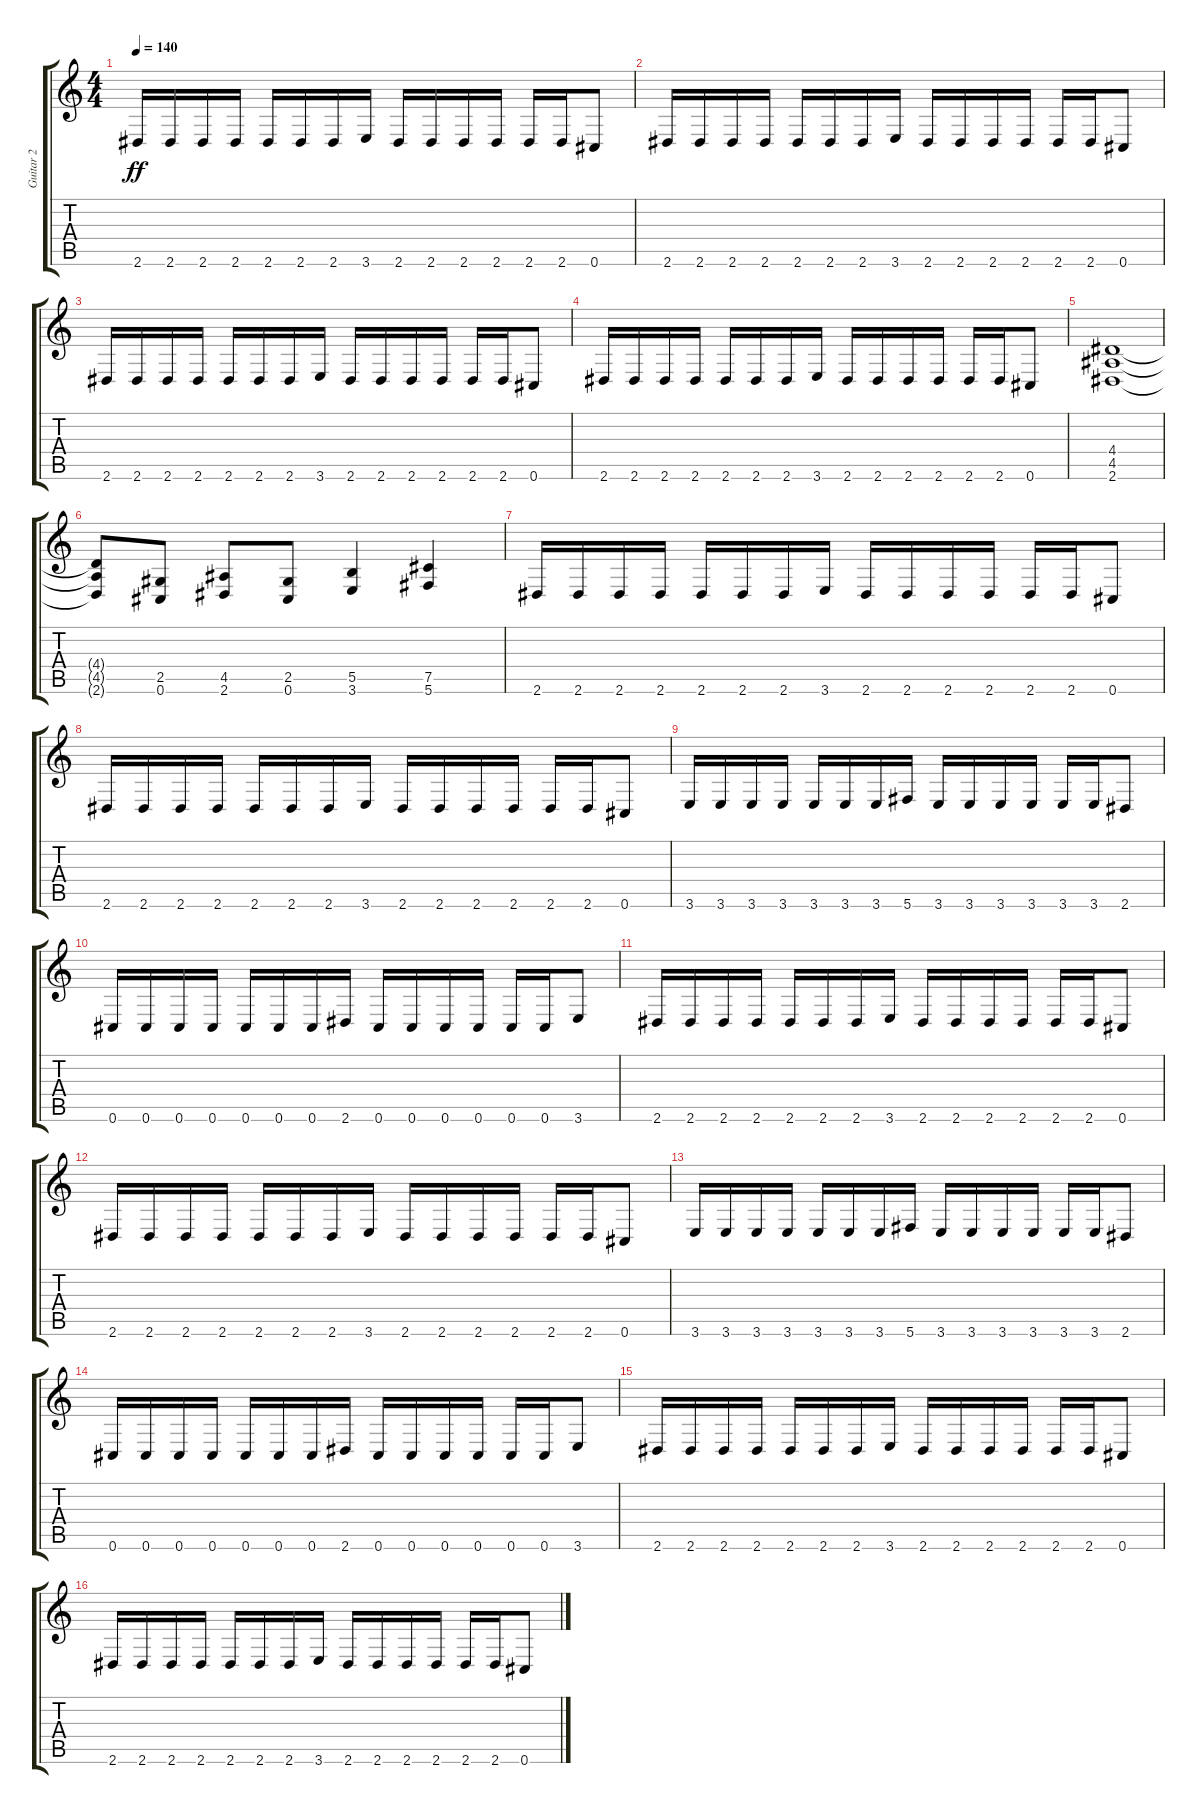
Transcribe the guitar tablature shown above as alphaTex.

\track ("Guitar 2" "Guitar 2") {instrument distortionguitar}
\staff {score tabs}
\tuning (Db4 Ab3 E3 B2 Gb2 Db2) {hide}
\ts (4 4)
\tempo 140
\clef g2
\ks c
2.6.16{dy ff instrument distortionguitar} 2.6.16 2.6.16 2.6.16 2.6.16 2.6.16 2.6.16 3.6.16 2.6.16 2.6.16 2.6.16 2.6.16 2.6.16 2.6.16 0.6.8 |
2.6.16 2.6.16 2.6.16 2.6.16 2.6.16 2.6.16 2.6.16 3.6.16 2.6.16 2.6.16 2.6.16 2.6.16 2.6.16 2.6.16 0.6.8 |
2.6.16 2.6.16 2.6.16 2.6.16 2.6.16 2.6.16 2.6.16 3.6.16 2.6.16 2.6.16 2.6.16 2.6.16 2.6.16 2.6.16 0.6.8 |
2.6.16 2.6.16 2.6.16 2.6.16 2.6.16 2.6.16 2.6.16 3.6.16 2.6.16 2.6.16 2.6.16 2.6.16 2.6.16 2.6.16 0.6.8 |
(4.4 4.5 2.6).1 |
(4.4{t} 4.5{t} 2.6{t}).8 (2.5 0.6).8 (4.5 2.6).8 (2.5 0.6).8 (5.5 3.6).4 (7.5 5.6).4 |
2.6.16 2.6.16 2.6.16 2.6.16 2.6.16 2.6.16 2.6.16 3.6.16 2.6.16 2.6.16 2.6.16 2.6.16 2.6.16 2.6.16 0.6.8 |
2.6.16 2.6.16 2.6.16 2.6.16 2.6.16 2.6.16 2.6.16 3.6.16 2.6.16 2.6.16 2.6.16 2.6.16 2.6.16 2.6.16 0.6.8 |
3.6.16 3.6.16 3.6.16 3.6.16 3.6.16 3.6.16 3.6.16 5.6.16 3.6.16 3.6.16 3.6.16 3.6.16 3.6.16 3.6.16 2.6.8 |
0.6.16 0.6.16 0.6.16 0.6.16 0.6.16 0.6.16 0.6.16 2.6.16 0.6.16 0.6.16 0.6.16 0.6.16 0.6.16 0.6.16 3.6.8 |
2.6.16 2.6.16 2.6.16 2.6.16 2.6.16 2.6.16 2.6.16 3.6.16 2.6.16 2.6.16 2.6.16 2.6.16 2.6.16 2.6.16 0.6.8 |
2.6.16 2.6.16 2.6.16 2.6.16 2.6.16 2.6.16 2.6.16 3.6.16 2.6.16 2.6.16 2.6.16 2.6.16 2.6.16 2.6.16 0.6.8 |
3.6.16 3.6.16 3.6.16 3.6.16 3.6.16 3.6.16 3.6.16 5.6.16 3.6.16 3.6.16 3.6.16 3.6.16 3.6.16 3.6.16 2.6.8 |
0.6.16 0.6.16 0.6.16 0.6.16 0.6.16 0.6.16 0.6.16 2.6.16 0.6.16 0.6.16 0.6.16 0.6.16 0.6.16 0.6.16 3.6.8 |
2.6.16 2.6.16 2.6.16 2.6.16 2.6.16 2.6.16 2.6.16 3.6.16 2.6.16 2.6.16 2.6.16 2.6.16 2.6.16 2.6.16 0.6.8 |
2.6.16 2.6.16 2.6.16 2.6.16 2.6.16 2.6.16 2.6.16 3.6.16 2.6.16 2.6.16 2.6.16 2.6.16 2.6.16 2.6.16 0.6.8
